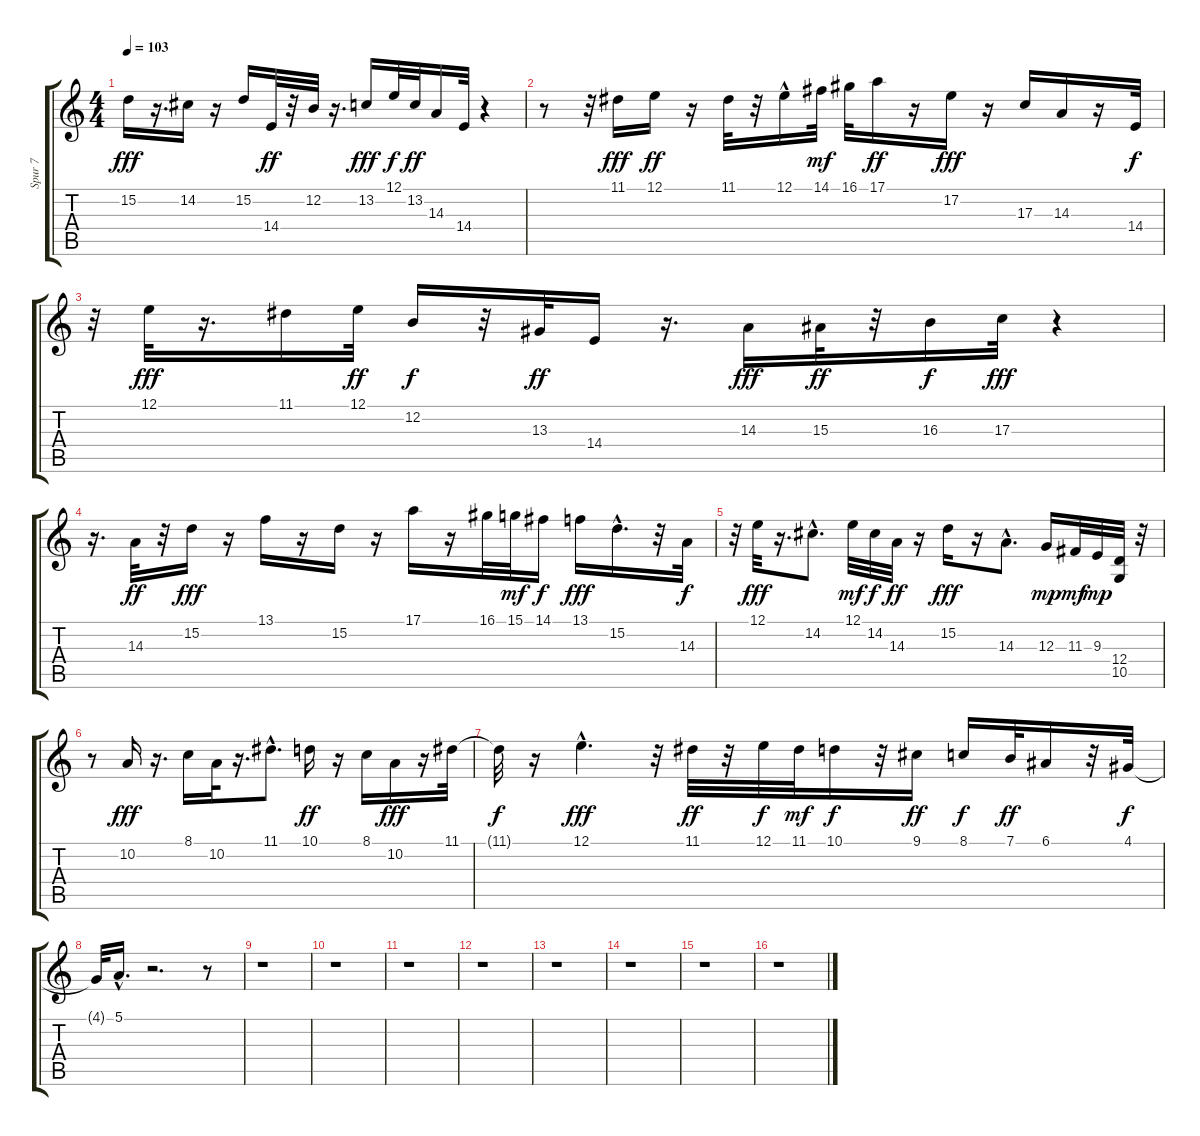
\track ("Spur 7" "Spur 7") {instrument trumpet}
\staff {score tabs}
\tuning (E4 B3 G3 D3 A2 E2) {hide}
\ts (4 4)
\tempo 103
\clef g2
\ks c
15.2.16{dy fff} r.16{d} 14.2.16 r.16 15.2.16 14.4.32{dy ff} r.32 12.2.32 r.16{d} 13.2.16{dy fff} 12.1.32{dy f} 13.2.32{dy ff} 14.3.16 14.4.32 r.4 |
r.8 r.32 11.1.16{dy fff} 12.1.16{dy ff} r.16 11.1.32 r.32 12.1{hac}.16 14.1.32{dy mf} 16.1.32 17.1.16{dy ff} r.16 17.2.16{dy fff} r.16 17.3.16 14.3.16 r.16 14.4.32{dy f} |
r.32 12.1.32{dy fff} r.16{d} 11.1.16 12.1.32{dy ff} 12.2.16{dy f} r.32 13.3.32{dy ff} 14.4.16 r.16{d} 14.3.16{dy fff} 15.3.32{dy ff} r.32 16.3.16{dy f} 17.3.32{dy fff} r.4 |
r.16{d} 14.3.32{dy ff} r.32 15.2.16{dy fff} r.16 13.1.16 r.16 15.2.16 r.16 17.1.16 r.16 16.1.32 15.1.32{dy mf} 14.1.16{dy f} 13.1.16{dy fff} 15.2{hac}.16{d} r.32 14.3.32{dy f} |
r.32 12.1.32{dy fff} r.16{d} 14.2{hac}.8{d} 12.1.32{dy mf} 14.2.32{dy f} 14.3.32{dy ff} r.16 15.2.16{dy fff} r.16 14.3{hac}.8{d} 12.3.16{dy mp} 11.3.32{dy mf} 9.3.32{dy mp} (12.4 10.5).32 r.32 |
r.8 10.2.16{dy fff} r.16{d} 8.1.16 10.2.32 r.16{d} 11.1{hac}.8{d} 10.1.16{dy ff} r.16 8.1.16 10.2.16{dy fff} r.16 11.1.32 |
11.1{t}.32{dy f} r.16 12.1{hac}.4{d dy fff} r.32 11.1.32{dy ff} r.32 12.1.32{dy f} 11.1.32{dy mf} 10.1.16{dy f} r.32 9.1.16{dy ff} 8.1.16{dy f} 7.1.32{dy ff} 6.1.16 r.32 4.1.32{dy f} |
4.1{t}.32 5.1{hac}.16{d} r.2{d} r.8 |
r.1 |
r.1 |
r.1 |
r.1 |
r.1 |
r.1 |
r.1 |
r.1
